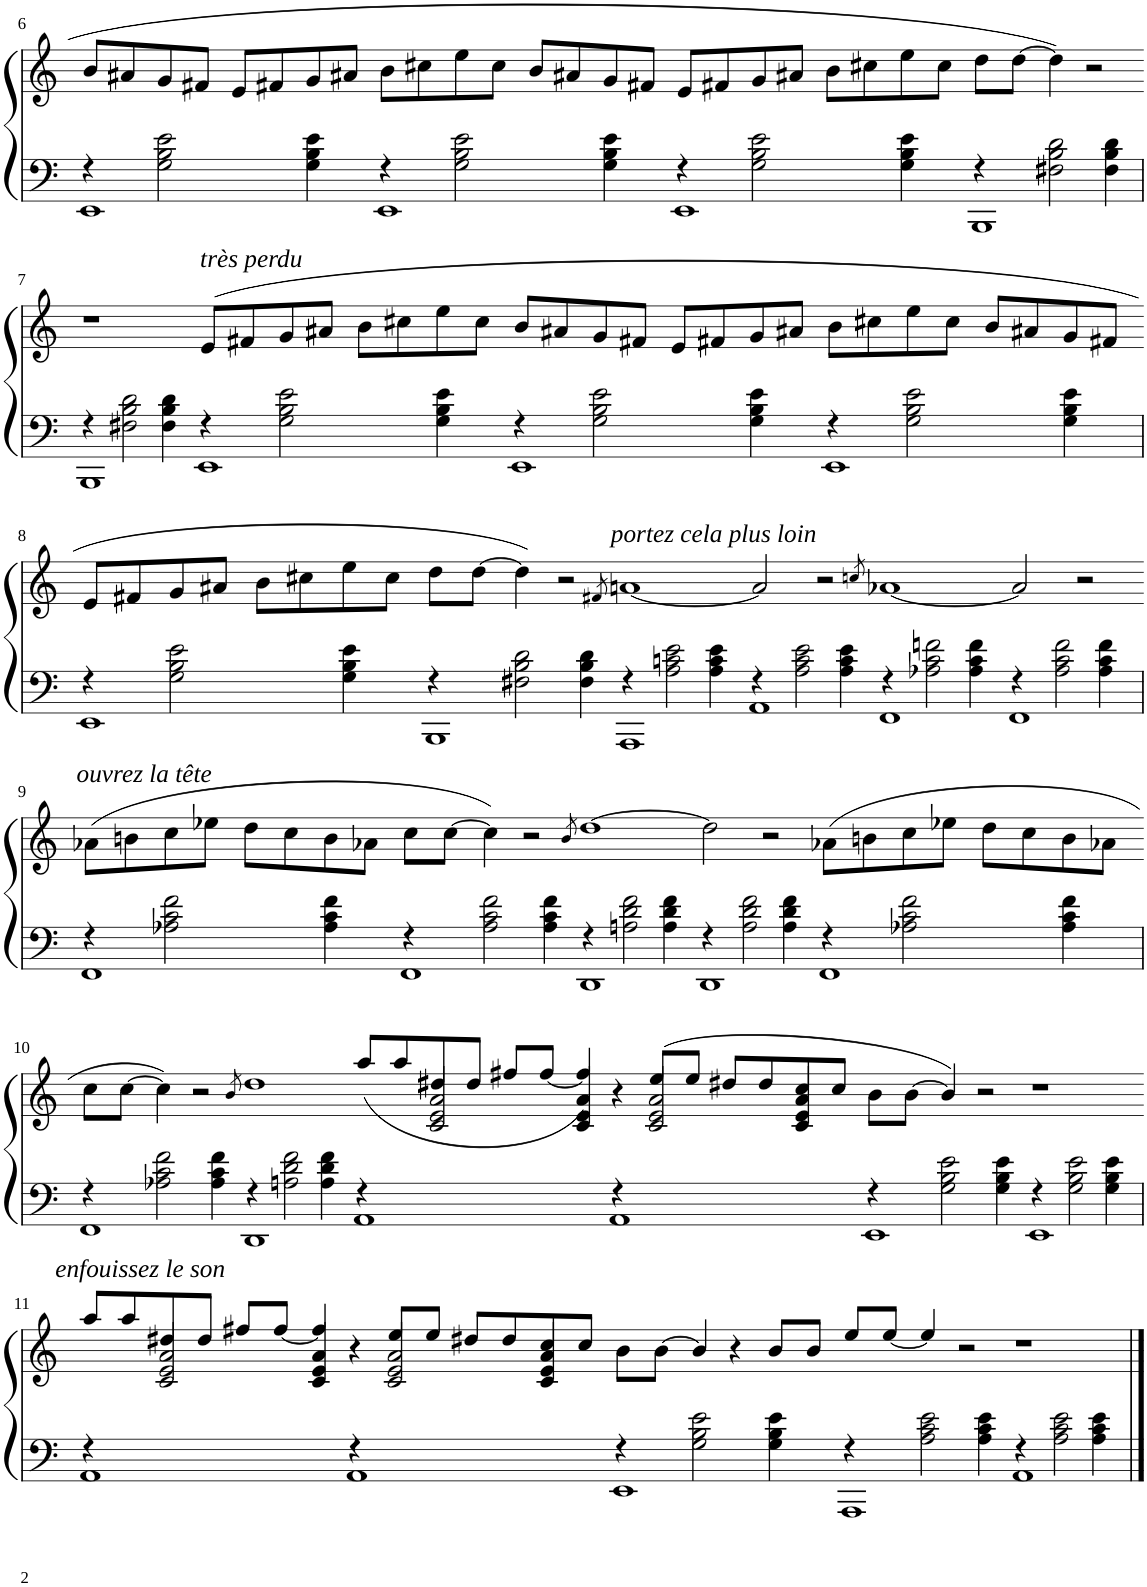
**kern	**kern
*part1	*part1
*staff2	*staff1
*I"Piano	*
*I'Pno	*
!!LO:PB:g=z
*clefF4	*clefG2
*k[]	*k[]
=6	=6
*^	*
4r	1EE	8b/L
.	.	8a#X/
2G\ 2B\ 2e\	.	8g/
.	.	8f#X/J
.	.	8e/L
.	.	8f#X/
4G\ 4B\ 4e\	.	8g/
.	.	8a#X/J
4r	1EE	8b\L
.	.	8cc#X\
2G\ 2B\ 2e\	.	8ee\
.	.	8cc#\J
.	.	8b/L
.	.	8a#X/
4G\ 4B\ 4e\	.	8g/
.	.	8f#X/J
4r	1EE	8e/L
.	.	8f#X/
2G\ 2B\ 2e\	.	8g/
.	.	8a#X/J
.	.	8b\L
.	.	8cc#X\
4G\ 4B\ 4e\	.	8ee\
.	.	8cc#\J
4r	1BBB	8dd\L
.	.	[8dd\J
2F#X\ 2B\ 2d\	.	4dd\]
.	.	2r
4F#\ 4B\ 4d\	.	.
!!LO:LB:g=z
=7-	=7-	=7-
4r	1BBB	1r
2F#X\ 2B\ 2d\	.	.
4F#\ 4B\ 4d\	.	.
!	!	!LO:TX:a:i:t=très perdu
4r	1EE	(8e/L
.	.	8f#X/
2G\ 2B\ 2e\	.	8g/
.	.	8a#X/J
.	.	8b\L
.	.	8cc#X\
4G\ 4B\ 4e\	.	8ee\
.	.	8cc#\J
4r	1EE	8b/L
.	.	8a#X/
2G\ 2B\ 2e\	.	8g/
.	.	8f#X/J
.	.	8e/L
.	.	8f#X/
4G\ 4B\ 4e\	.	8g/
.	.	8a#X/J
4r	1EE	8b\L
.	.	8cc#X\
2G\ 2B\ 2e\	.	8ee\
.	.	8cc#\J
.	.	8b/L
.	.	8a#X/
4G\ 4B\ 4e\	.	8g/
.	.	8f#X/J
!!LO:LB:g=z
=8-	=8-	=8-
4r	1EE	8e/L
.	.	8f#X/
2G\ 2B\ 2e\	.	8g/
.	.	8a#X/J
.	.	8b\L
.	.	8cc#X\
4G\ 4B\ 4e\	.	8ee\
.	.	8cc#\J
4r	1BBB	8dd\L
.	.	[8dd\J
2F#X\ 2B\ 2d\	.	4dd\])
.	.	2r
4F#\ 4B\ 4d\	.	.
.	.	8qf#X/
!	!	!LO:TX:a:i:t=portez cela plus loin
4r	1AAA	[1an
2A\ 2cn\ 2e\	.	.
4A\ 4c\ 4e\	.	.
4r	1AA	2a/]
2A\ 2c\ 2e\	.	.
.	.	2r
4A\ 4c\ 4e\	.	.
.	.	8qccn/
4r	1FF	[1a-X
2A-X\ 2c\ 2fn\	.	.
4A-\ 4c\ 4f\	.	.
4r	1FF	2a-/]
2A-\ 2c\ 2f\	.	.
.	.	2r
4A-\ 4c\ 4f\	.	.
!!LO:LB:g=z
=9-	=9-	=9-
!	!	!LO:TX:a:i:t=ouvrez la tête
4r	1FF	(8a-X\L
.	.	8bn\
2A-X\ 2c\ 2f\	.	8cc\
.	.	8ee-X\J
.	.	8dd\L
.	.	8cc\
4A-\ 4c\ 4f\	.	8b\
.	.	8a-X\J
4r	1FF	8cc\L
.	.	[8cc\J
2A-\ 2c\ 2f\	.	4cc\])
.	.	2r
4A-\ 4c\ 4f\	.	.
.	.	8qb/
4r	1DD	[1dd
2An\ 2d\ 2f\	.	.
4A\ 4d\ 4f\	.	.
4r	1DD	2dd\]
2A\ 2d\ 2f\	.	.
.	.	2r
4A\ 4d\ 4f\	.	.
4r	1FF	(8a-X\L
.	.	8bn\
2A-X\ 2c\ 2f\	.	8cc\
.	.	8ee-X\J
.	.	8dd\L
.	.	8cc\
4A-\ 4c\ 4f\	.	8b\
.	.	8a-X\J
!!LO:LB:g=z
=10-	=10-	=10-
*	*	*^
4r	1FF	8cc\L	4ryy
.	.	[8cc\J	.
*	*	*v	*v
2A-X\ 2c\ 2f\	.	4cc\])
.	.	2r
4A-\ 4c\ 4f\	.	.
.	.	8qb/
4r	1DD	1dd
2An\ 2d\ 2f\	.	.
4A\ 4d\ 4f\	.	.
4r	1AA	(8aa/L
.	.	8aa/
*	*	*^
2.ryy	.	8dd#X/	2c/ 2e/ 2a/
.	.	8dd#/J	.
.	.	8ff#X/L	.
.	.	[8ff#/J	.
.	.	4ff#/])	4c/ 4e/ 4a/
4r	1AA	4r	4ryy
2.ryy	.	(8ee/L	2c/ 2e/ 2a/
.	.	8ee/J	.
.	.	8dd#X/L	.
.	.	8dd#/	.
.	.	8cc/	4c/ 4e/ 4a/
.	.	8cc/J	.
4r	1EE	8b\L	0ryy
.	.	[8b\J	.
2G\ 2B\ 2e\	.	4b/])	.
.	.	2r	.
4G\ 4B\ 4e\	.	.	.
4r	1EE	1r	.
2G\ 2B\ 2e\	.	.	.
4G\ 4B\ 4e\	.	.	.
!!LO:LB:g=z	!!
=11-	=11-	=11-	=11-
!	!	!LO:TX:a:i:t=enfouissez le son	!
4r	1AA	8aa/L	4ryy
.	.	8aa/	.
2.ryy	.	8dd#X/	2c/ 2e/ 2a/
.	.	8dd#/J	.
.	.	8ff#X/L	.
.	.	[8ff#/J	.
.	.	4ff#/]	4c/ 4e/ 4a/
4r	1AA	4r	4ryy
2.ryy	.	8ee/L	2c/ 2e/ 2a/
.	.	8ee/J	.
.	.	8dd#X/L	.
.	.	8dd#/	.
.	.	8cc/	4c/ 4e/ 4a/
.	.	8cc/J	.
4r	1EE	8b\L	0.ryy
.	.	[8b\J	.
2G\ 2B\ 2e\	.	4b/]	.
.	.	4r	.
4G\ 4B\ 4e\	.	8b/L	.
.	.	8b/J	.
4r	1AAA	8ee/L	.
.	.	[8ee/J	.
2A\ 2c\ 2e\	.	4ee/]	.
.	.	2r	.
4A\ 4c\ 4e\	.	.	.
4r	1AA;	1r	.
2A\ 2c\ 2e\	.	.	.
4A\;< 4c\;< 4e\;<	.	.	.
*v	*v	*	*
*	*v	*v
==	==
*-	*-
